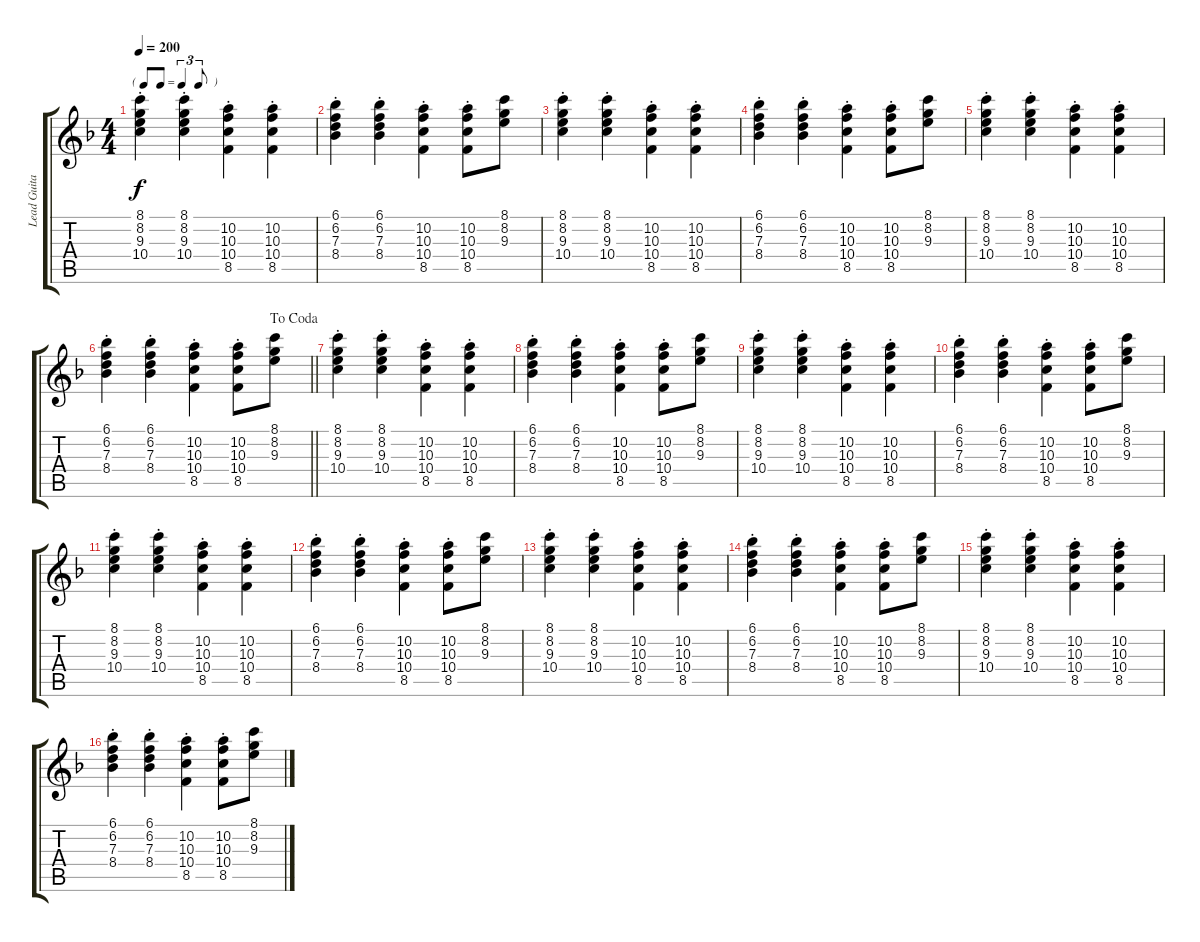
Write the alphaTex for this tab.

\track ("Lead Guitar" "Lead Guita") {instrument distortionguitar}
\staff {score tabs}
\tuning (E4 B3 G3 D3 A2 E2) {hide}
\ts (4 4)
\tf triplet8th
\tempo 200
\clef g2
\ks f
(8.1{st} 8.2{st} 9.3{st} 10.4{st}).4{dy f} (8.1{st} 8.2{st} 9.3{st} 10.4{st}).4 (10.2{st} 10.3{st} 10.4{st} 8.5{st}).4 (10.2{st} 10.3{st} 10.4{st} 8.5{st}).4 |
(6.1{st} 6.2{st} 7.3{st} 8.4{st}).4 (6.1{st} 6.2{st} 7.3{st} 8.4{st}).4 (10.2{st} 10.3{st} 10.4{st} 8.5{st}).4 (10.2{st} 10.3{st} 10.4{st} 8.5{st}).8 (8.1 8.2 9.3).8 |
(8.1{st} 8.2{st} 9.3{st} 10.4{st}).4 (8.1{st} 8.2{st} 9.3{st} 10.4{st}).4 (10.2{st} 10.3{st} 10.4{st} 8.5{st}).4 (10.2{st} 10.3{st} 10.4{st} 8.5{st}).4 |
(6.1{st} 6.2{st} 7.3{st} 8.4{st}).4 (6.1{st} 6.2{st} 7.3{st} 8.4{st}).4 (10.2{st} 10.3{st} 10.4{st} 8.5{st}).4 (10.2{st} 10.3{st} 10.4{st} 8.5{st}).8 (8.1 8.2 9.3).8 |
(8.1{st} 8.2{st} 9.3{st} 10.4{st}).4 (8.1{st} 8.2{st} 9.3{st} 10.4{st}).4 (10.2{st} 10.3{st} 10.4{st} 8.5{st}).4 (10.2{st} 10.3{st} 10.4{st} 8.5{st}).4 |
\jump dacoda
\barLineRight lightlight
(6.1{st} 6.2{st} 7.3{st} 8.4{st}).4 (6.1{st} 6.2{st} 7.3{st} 8.4{st}).4 (10.2{st} 10.3{st} 10.4{st} 8.5{st}).4 (10.2{st} 10.3{st} 10.4{st} 8.5{st}).8 (8.1 8.2 9.3).8 |
(8.1{st} 8.2{st} 9.3{st} 10.4{st}).4 (8.1{st} 8.2{st} 9.3{st} 10.4{st}).4 (10.2{st} 10.3{st} 10.4{st} 8.5{st}).4 (10.2{st} 10.3{st} 10.4{st} 8.5{st}).4 |
(6.1{st} 6.2{st} 7.3{st} 8.4{st}).4 (6.1{st} 6.2{st} 7.3{st} 8.4{st}).4 (10.2{st} 10.3{st} 10.4{st} 8.5{st}).4 (10.2{st} 10.3{st} 10.4{st} 8.5{st}).8 (8.1 8.2 9.3).8 |
(8.1{st} 8.2{st} 9.3{st} 10.4{st}).4 (8.1{st} 8.2{st} 9.3{st} 10.4{st}).4 (10.2{st} 10.3{st} 10.4{st} 8.5{st}).4 (10.2{st} 10.3{st} 10.4{st} 8.5{st}).4 |
(6.1{st} 6.2{st} 7.3{st} 8.4{st}).4 (6.1{st} 6.2{st} 7.3{st} 8.4{st}).4 (10.2{st} 10.3{st} 10.4{st} 8.5{st}).4 (10.2{st} 10.3{st} 10.4{st} 8.5{st}).8 (8.1 8.2 9.3).8 |
(8.1{st} 8.2{st} 9.3{st} 10.4{st}).4 (8.1{st} 8.2{st} 9.3{st} 10.4{st}).4 (10.2{st} 10.3{st} 10.4{st} 8.5{st}).4 (10.2{st} 10.3{st} 10.4{st} 8.5{st}).4 |
(6.1{st} 6.2{st} 7.3{st} 8.4{st}).4 (6.1{st} 6.2{st} 7.3{st} 8.4{st}).4 (10.2{st} 10.3{st} 10.4{st} 8.5{st}).4 (10.2{st} 10.3{st} 10.4{st} 8.5{st}).8 (8.1 8.2 9.3).8 |
(8.1{st} 8.2{st} 9.3{st} 10.4{st}).4 (8.1{st} 8.2{st} 9.3{st} 10.4{st}).4 (10.2{st} 10.3{st} 10.4{st} 8.5{st}).4 (10.2{st} 10.3{st} 10.4{st} 8.5{st}).4 |
(6.1{st} 6.2{st} 7.3{st} 8.4{st}).4 (6.1{st} 6.2{st} 7.3{st} 8.4{st}).4 (10.2{st} 10.3{st} 10.4{st} 8.5{st}).4 (10.2{st} 10.3{st} 10.4{st} 8.5{st}).8 (8.1 8.2 9.3).8 |
(8.1{st} 8.2{st} 9.3{st} 10.4{st}).4 (8.1{st} 8.2{st} 9.3{st} 10.4{st}).4 (10.2{st} 10.3{st} 10.4{st} 8.5{st}).4 (10.2{st} 10.3{st} 10.4{st} 8.5{st}).4 |
(6.1{st} 6.2{st} 7.3{st} 8.4{st}).4 (6.1{st} 6.2{st} 7.3{st} 8.4{st}).4 (10.2{st} 10.3{st} 10.4{st} 8.5{st}).4 (10.2{st} 10.3{st} 10.4{st} 8.5{st}).8 (8.1 8.2 9.3).8
